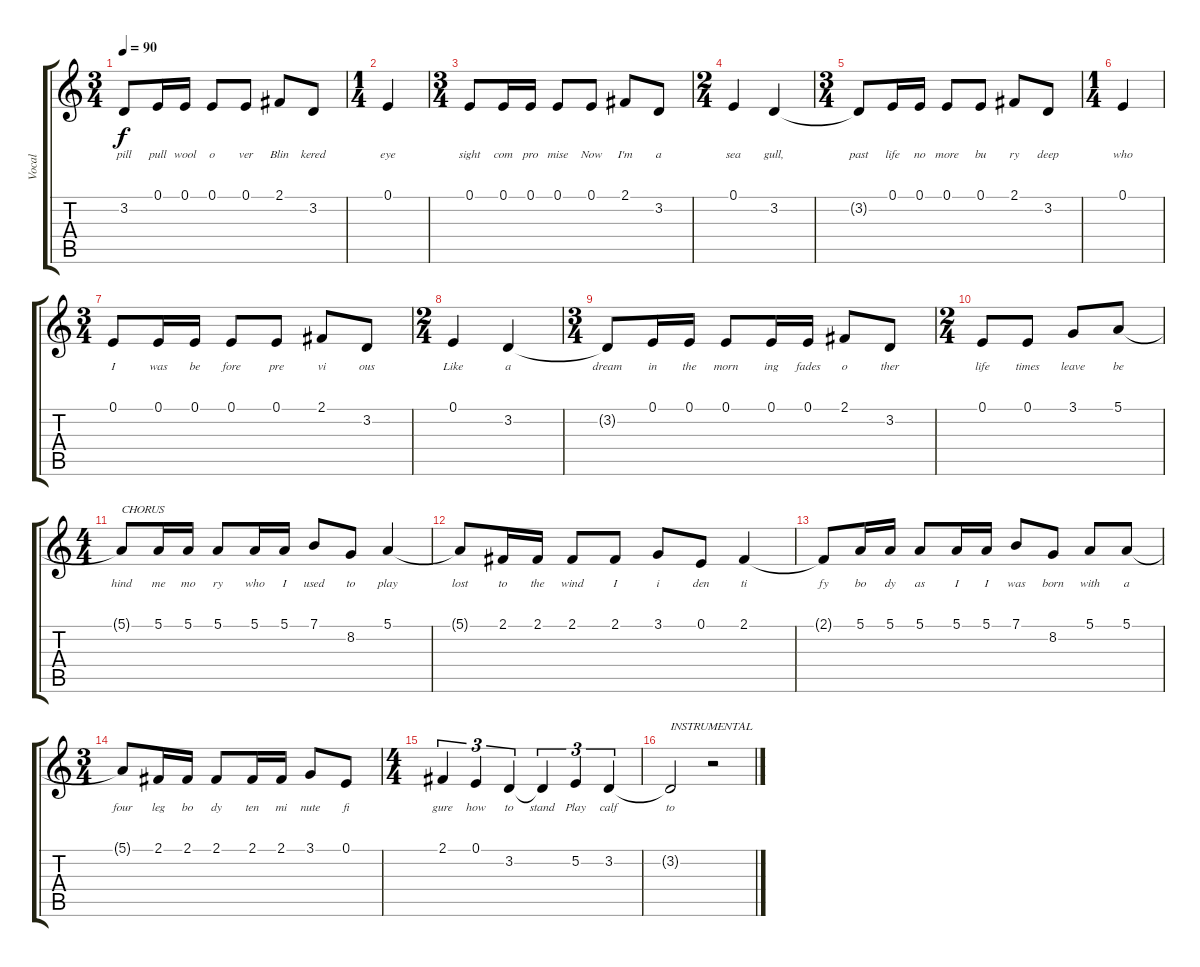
\track ("Vocal" "Vocal") {instrument acousticgrandpiano}
\staff {score tabs}
\tuning (E4 B3 G3 D3 A2 E2) {hide}
\ts (3 4)
\tempo 90
\clef g2
\ks c
3.2{t}.8{lyrics (0 "pill") lyrics (1 "") lyrics (2 "") lyrics (3 "") lyrics (4 "") dy f} 0.1.16{lyrics (0 "pull") lyrics (1 "") lyrics (2 "") lyrics (3 "") lyrics (4 "")} 0.1.16{lyrics (0 "wool") lyrics (1 "") lyrics (2 "") lyrics (3 "") lyrics (4 "")} 0.1.8{lyrics (0 "o") lyrics (1 "") lyrics (2 "") lyrics (3 "") lyrics (4 "")} 0.1.8{lyrics (0 "ver") lyrics (1 "") lyrics (2 "") lyrics (3 "") lyrics (4 "")} 2.1.8{lyrics (0 "Blin") lyrics (1 "") lyrics (2 "") lyrics (3 "") lyrics (4 "")} 3.2.8{lyrics (0 "kered") lyrics (1 "") lyrics (2 "") lyrics (3 "") lyrics (4 "")} |
\ts (1 4)
0.1.4{lyrics (0 "eye") lyrics (1 "") lyrics (2 "") lyrics (3 "") lyrics (4 "")} |
\ts (3 4)
0.1.8{lyrics (0 "sight") lyrics (1 "") lyrics (2 "") lyrics (3 "") lyrics (4 "")} 0.1.16{lyrics (0 "com") lyrics (1 "") lyrics (2 "") lyrics (3 "") lyrics (4 "")} 0.1.16{lyrics (0 "pro") lyrics (1 "") lyrics (2 "") lyrics (3 "") lyrics (4 "")} 0.1.8{lyrics (0 "mise") lyrics (1 "") lyrics (2 "") lyrics (3 "") lyrics (4 "")} 0.1.8{lyrics (0 "Now") lyrics (1 "") lyrics (2 "") lyrics (3 "") lyrics (4 "")} 2.1.8{lyrics (0 "I'm") lyrics (1 "") lyrics (2 "") lyrics (3 "") lyrics (4 "")} 3.2.8{lyrics (0 "a") lyrics (1 "") lyrics (2 "") lyrics (3 "") lyrics (4 "")} |
\ts (2 4)
0.1.4{lyrics (0 "sea") lyrics (1 "") lyrics (2 "") lyrics (3 "") lyrics (4 "")} 3.2.4{lyrics (0 "gull,") lyrics (1 "") lyrics (2 "") lyrics (3 "") lyrics (4 "")} |
\ts (3 4)
3.2{t}.8{lyrics (0 "past") lyrics (1 "") lyrics (2 "") lyrics (3 "") lyrics (4 "")} 0.1.16{lyrics (0 "life") lyrics (1 "") lyrics (2 "") lyrics (3 "") lyrics (4 "")} 0.1.16{lyrics (0 "no") lyrics (1 "") lyrics (2 "") lyrics (3 "") lyrics (4 "")} 0.1.8{lyrics (0 "more") lyrics (1 "") lyrics (2 "") lyrics (3 "") lyrics (4 "")} 0.1.8{lyrics (0 "bu") lyrics (1 "") lyrics (2 "") lyrics (3 "") lyrics (4 "")} 2.1.8{lyrics (0 "ry") lyrics (1 "") lyrics (2 "") lyrics (3 "") lyrics (4 "")} 3.2.8{lyrics (0 "deep") lyrics (1 "") lyrics (2 "") lyrics (3 "") lyrics (4 "")} |
\ts (1 4)
0.1.4{lyrics (0 "who") lyrics (1 "") lyrics (2 "") lyrics (3 "") lyrics (4 "")} |
\ts (3 4)
0.1.8{lyrics (0 "I") lyrics (1 "") lyrics (2 "") lyrics (3 "") lyrics (4 "")} 0.1.16{lyrics (0 "was") lyrics (1 "") lyrics (2 "") lyrics (3 "") lyrics (4 "")} 0.1.16{lyrics (0 "be") lyrics (1 "") lyrics (2 "") lyrics (3 "") lyrics (4 "")} 0.1.8{lyrics (0 "fore") lyrics (1 "") lyrics (2 "") lyrics (3 "") lyrics (4 "")} 0.1.8{lyrics (0 "pre") lyrics (1 "") lyrics (2 "") lyrics (3 "") lyrics (4 "")} 2.1.8{lyrics (0 "vi") lyrics (1 "") lyrics (2 "") lyrics (3 "") lyrics (4 "")} 3.2.8{lyrics (0 "ous") lyrics (1 "") lyrics (2 "") lyrics (3 "") lyrics (4 "")} |
\ts (2 4)
0.1.4{lyrics (0 "Like") lyrics (1 "") lyrics (2 "") lyrics (3 "") lyrics (4 "")} 3.2.4{lyrics (0 "a") lyrics (1 "") lyrics (2 "") lyrics (3 "") lyrics (4 "")} |
\ts (3 4)
3.2{t}.8{lyrics (0 "dream") lyrics (1 "") lyrics (2 "") lyrics (3 "") lyrics (4 "")} 0.1.16{lyrics (0 "in") lyrics (1 "") lyrics (2 "") lyrics (3 "") lyrics (4 "")} 0.1.16{lyrics (0 "the") lyrics (1 "") lyrics (2 "") lyrics (3 "") lyrics (4 "")} 0.1.8{lyrics (0 "morn") lyrics (1 "") lyrics (2 "") lyrics (3 "") lyrics (4 "")} 0.1.16{lyrics (0 "ing") lyrics (1 "") lyrics (2 "") lyrics (3 "") lyrics (4 "")} 0.1.16{lyrics (0 "fades") lyrics (1 "") lyrics (2 "") lyrics (3 "") lyrics (4 "")} 2.1.8{lyrics (0 "o") lyrics (1 "") lyrics (2 "") lyrics (3 "") lyrics (4 "")} 3.2.8{lyrics (0 "ther") lyrics (1 "") lyrics (2 "") lyrics (3 "") lyrics (4 "")} |
\ts (2 4)
0.1.8{lyrics (0 "life") lyrics (1 "") lyrics (2 "") lyrics (3 "") lyrics (4 "")} 0.1.8{lyrics (0 "times") lyrics (1 "") lyrics (2 "") lyrics (3 "") lyrics (4 "")} 3.1.8{lyrics (0 "leave") lyrics (1 "") lyrics (2 "") lyrics (3 "") lyrics (4 "")} 5.1.8{lyrics (0 "be") lyrics (1 "") lyrics (2 "") lyrics (3 "") lyrics (4 "")} |
\ts (4 4)
5.1{t}.8{txt "CHORUS" lyrics (0 "hind") lyrics (1 "") lyrics (2 "") lyrics (3 "") lyrics (4 "")} 5.1.16{lyrics (0 "me") lyrics (1 "") lyrics (2 "") lyrics (3 "") lyrics (4 "")} 5.1.16{lyrics (0 "mo") lyrics (1 "") lyrics (2 "") lyrics (3 "") lyrics (4 "")} 5.1.8{lyrics (0 "ry") lyrics (1 "") lyrics (2 "") lyrics (3 "") lyrics (4 "")} 5.1.16{lyrics (0 "who") lyrics (1 "") lyrics (2 "") lyrics (3 "") lyrics (4 "")} 5.1.16{lyrics (0 "I") lyrics (1 "") lyrics (2 "") lyrics (3 "") lyrics (4 "")} 7.1.8{lyrics (0 "used") lyrics (1 "") lyrics (2 "") lyrics (3 "") lyrics (4 "")} 8.2.8{lyrics (0 "to") lyrics (1 "") lyrics (2 "") lyrics (3 "") lyrics (4 "")} 5.1.4{lyrics (0 "play") lyrics (1 "") lyrics (2 "") lyrics (3 "") lyrics (4 "")} |
5.1{t}.8{lyrics (0 "lost") lyrics (1 "") lyrics (2 "") lyrics (3 "") lyrics (4 "")} 2.1.16{lyrics (0 "to") lyrics (1 "") lyrics (2 "") lyrics (3 "") lyrics (4 "")} 2.1.16{lyrics (0 "the") lyrics (1 "") lyrics (2 "") lyrics (3 "") lyrics (4 "")} 2.1.8{lyrics (0 "wind") lyrics (1 "") lyrics (2 "") lyrics (3 "") lyrics (4 "")} 2.1.8{lyrics (0 "I") lyrics (1 "") lyrics (2 "") lyrics (3 "") lyrics (4 "")} 3.1.8{lyrics (0 "i") lyrics (1 "") lyrics (2 "") lyrics (3 "") lyrics (4 "")} 0.1.8{lyrics (0 "den") lyrics (1 "") lyrics (2 "") lyrics (3 "") lyrics (4 "")} 2.1.4{lyrics (0 "ti") lyrics (1 "") lyrics (2 "") lyrics (3 "") lyrics (4 "")} |
2.1{t}.8{lyrics (0 "fy") lyrics (1 "") lyrics (2 "") lyrics (3 "") lyrics (4 "")} 5.1.16{lyrics (0 "bo") lyrics (1 "") lyrics (2 "") lyrics (3 "") lyrics (4 "")} 5.1.16{lyrics (0 "dy") lyrics (1 "") lyrics (2 "") lyrics (3 "") lyrics (4 "")} 5.1.8{lyrics (0 "as") lyrics (1 "") lyrics (2 "") lyrics (3 "") lyrics (4 "")} 5.1.16{lyrics (0 "I") lyrics (1 "") lyrics (2 "") lyrics (3 "") lyrics (4 "")} 5.1.16{lyrics (0 "I") lyrics (1 "") lyrics (2 "") lyrics (3 "") lyrics (4 "")} 7.1.8{lyrics (0 "was") lyrics (1 "") lyrics (2 "") lyrics (3 "") lyrics (4 "")} 8.2.8{lyrics (0 "born") lyrics (1 "") lyrics (2 "") lyrics (3 "") lyrics (4 "")} 5.1.8{lyrics (0 "with") lyrics (1 "") lyrics (2 "") lyrics (3 "") lyrics (4 "")} 5.1.8{lyrics (0 "a") lyrics (1 "") lyrics (2 "") lyrics (3 "") lyrics (4 "")} |
\ts (3 4)
5.1{t}.8{lyrics (0 "four") lyrics (1 "") lyrics (2 "") lyrics (3 "") lyrics (4 "")} 2.1.16{lyrics (0 "leg") lyrics (1 "") lyrics (2 "") lyrics (3 "") lyrics (4 "")} 2.1.16{lyrics (0 "bo") lyrics (1 "") lyrics (2 "") lyrics (3 "") lyrics (4 "")} 2.1.8{lyrics (0 "dy") lyrics (1 "") lyrics (2 "") lyrics (3 "") lyrics (4 "")} 2.1.16{lyrics (0 "ten") lyrics (1 "") lyrics (2 "") lyrics (3 "") lyrics (4 "")} 2.1.16{lyrics (0 "mi") lyrics (1 "") lyrics (2 "") lyrics (3 "") lyrics (4 "")} 3.1.8{lyrics (0 "nute") lyrics (1 "") lyrics (2 "") lyrics (3 "") lyrics (4 "")} 0.1.8{lyrics (0 "fi") lyrics (1 "") lyrics (2 "") lyrics (3 "") lyrics (4 "")} |
\ts (4 4)
2.1.4{tu (3 2) lyrics (0 "gure") lyrics (1 "") lyrics (2 "") lyrics (3 "") lyrics (4 "")} 0.1.4{tu (3 2) lyrics (0 "how") lyrics (1 "") lyrics (2 "") lyrics (3 "") lyrics (4 "")} 3.2.4{tu (3 2) lyrics (0 "to") lyrics (1 "") lyrics (2 "") lyrics (3 "") lyrics (4 "")} 3.2{t}.4{tu (3 2) lyrics (0 "stand") lyrics (1 "") lyrics (2 "") lyrics (3 "") lyrics (4 "")} 5.2.4{tu (3 2) lyrics (0 "Play") lyrics (1 "") lyrics (2 "") lyrics (3 "") lyrics (4 "")} 3.2.4{tu (3 2) lyrics (0 "calf") lyrics (1 "") lyrics (2 "") lyrics (3 "") lyrics (4 "")} |
3.2{t}.2{txt "INSTRUMENTAL" lyrics (0 "to") lyrics (1 "") lyrics (2 "") lyrics (3 "") lyrics (4 "")} r.2
